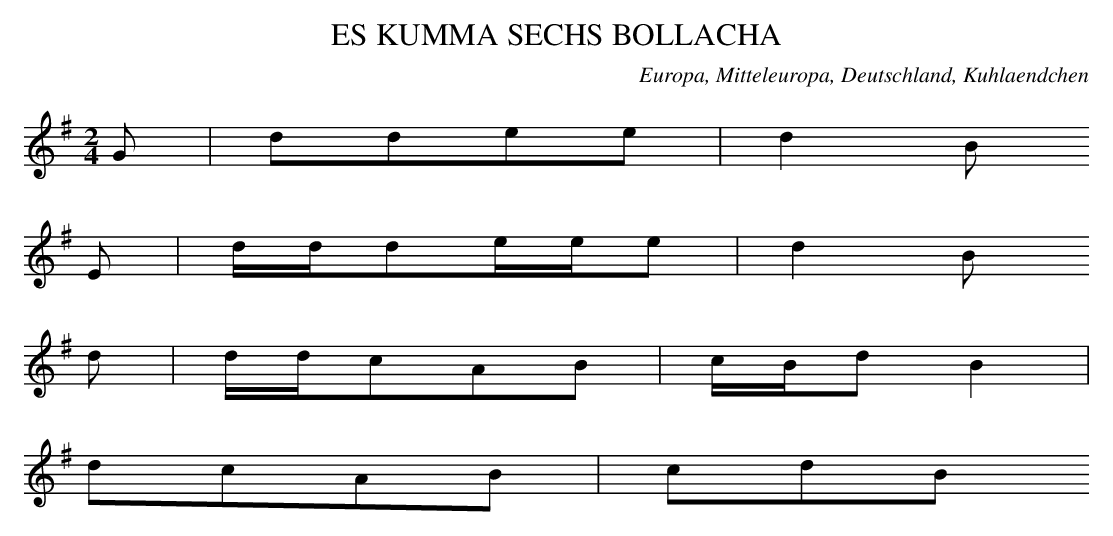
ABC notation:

X:1
T: ES KUMMA SECHS BOLLACHA
O: Europa, Mitteleuropa, Deutschland, Kuhlaendchen
M: 2/4
L: 1/16
K: G
G2 | d2d2e2e2 | d4B2
E2 | ddd2eee2 | d4B2
d2 | ddc2A2B2 | cBd2B4 |
d2c2A2B2 | c2d2B2
